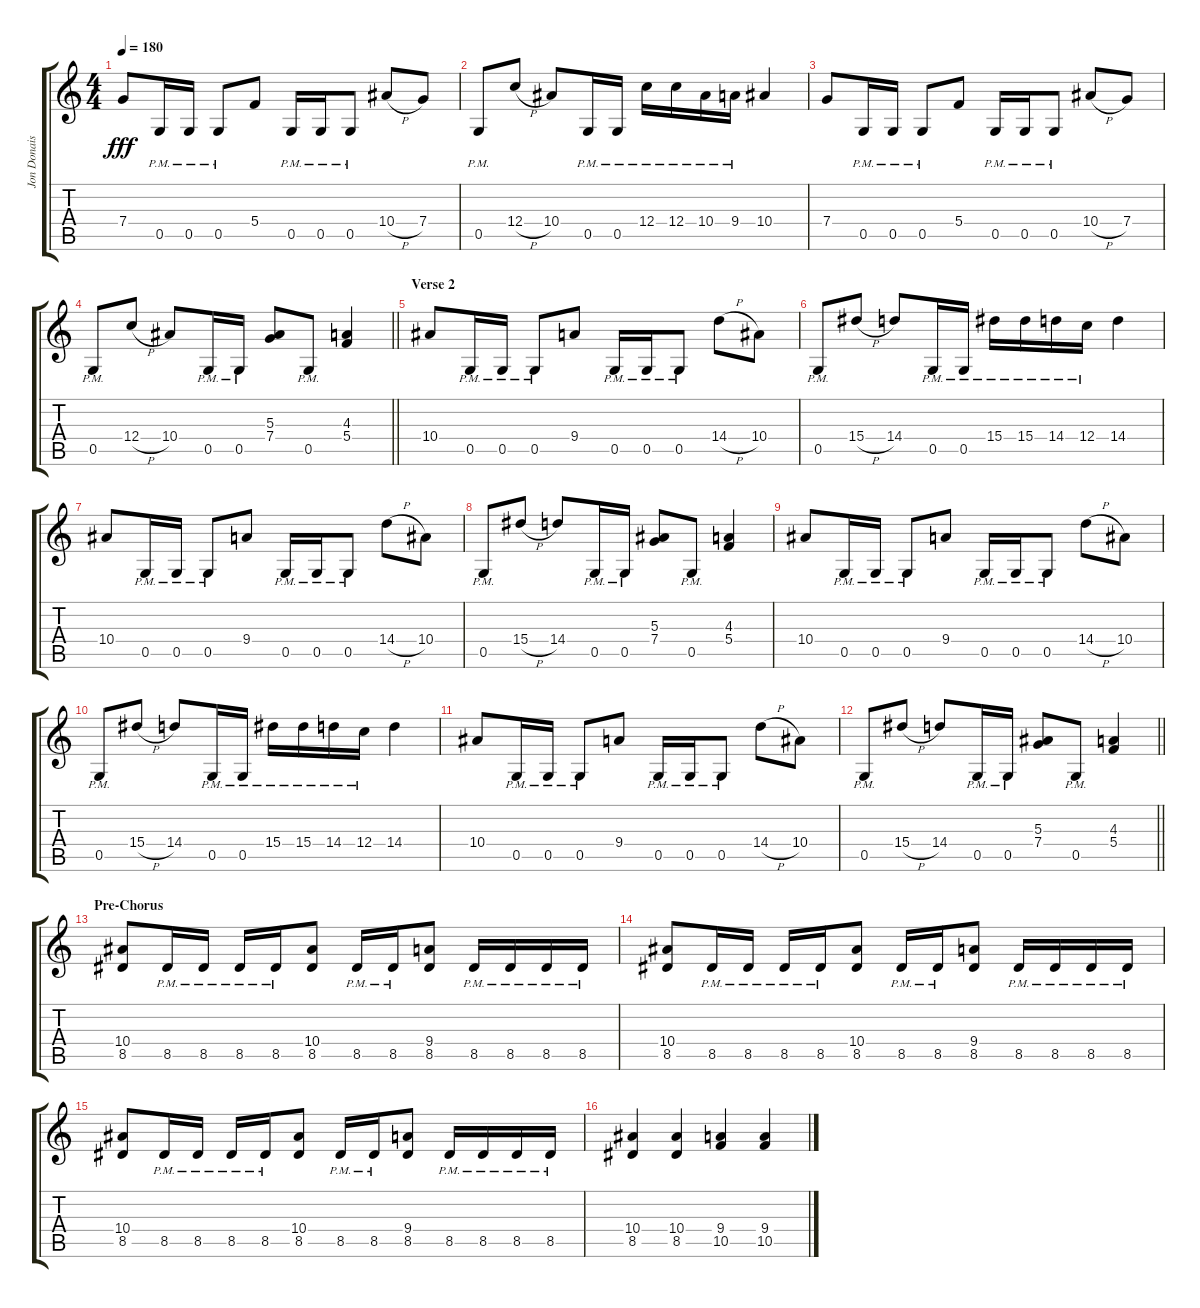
\track ("Jon Donais" "Jon Donais") {instrument distortionguitar}
\staff {score tabs}
\tuning (D4 A3 F3 C3 G2 D2) {hide}
\ts (4 4)
\tempo 180
\clef g2
\ks c
7.4.8{dy fff} 0.5{pm}.16 0.5{pm}.16 0.5{pm}.8 5.4.8 0.5{pm}.16 0.5{pm}.16 0.5{pm}.8 10.4{h}.8 7.4.8 |
0.5{pm}.8 12.4{h}.8 10.4.8 0.5{pm}.16 0.5{pm}.16 12.4{pm}.16 12.4{pm}.16 10.4{pm}.16 9.4{pm}.16 10.4.4 |
7.4.8 0.5{pm}.16 0.5{pm}.16 0.5{pm}.8 5.4.8 0.5{pm}.16 0.5{pm}.16 0.5{pm}.8 10.4{h}.8 7.4.8 |
\barLineRight lightlight
0.5{pm}.8 12.4{h}.8 10.4.8 0.5{pm}.16 0.5{pm}.16 (5.3 7.4).8 0.5{pm}.8 (4.3 5.4).4 |
\section ("" "Verse 2")
10.4.8 0.5{pm}.16 0.5{pm}.16 0.5{pm}.8 9.4.8 0.5{pm}.16 0.5{pm}.16 0.5{pm}.8 14.4{h}.8 10.4.8 |
0.5{pm}.8 15.4{h}.8 14.4.8 0.5{pm}.16 0.5{pm}.16 15.4{pm}.16 15.4{pm}.16 14.4{pm}.16 12.4{pm}.16 14.4.4 |
10.4.8 0.5{pm}.16 0.5{pm}.16 0.5{pm}.8 9.4.8 0.5{pm}.16 0.5{pm}.16 0.5{pm}.8 14.4{h}.8 10.4.8 |
0.5{pm}.8 15.4{h}.8 14.4.8 0.5{pm}.16 0.5{pm}.16 (5.3 7.4).8 0.5{pm}.8 (4.3 5.4).4 |
10.4.8 0.5{pm}.16 0.5{pm}.16 0.5{pm}.8 9.4.8 0.5{pm}.16 0.5{pm}.16 0.5{pm}.8 14.4{h}.8 10.4.8 |
0.5{pm}.8 15.4{h}.8 14.4.8 0.5{pm}.16 0.5{pm}.16 15.4{pm}.16 15.4{pm}.16 14.4{pm}.16 12.4{pm}.16 14.4.4 |
10.4.8 0.5{pm}.16 0.5{pm}.16 0.5{pm}.8 9.4.8 0.5{pm}.16 0.5{pm}.16 0.5{pm}.8 14.4{h}.8 10.4.8 |
\barLineRight lightlight
0.5{pm}.8 15.4{h}.8 14.4.8 0.5{pm}.16 0.5{pm}.16 (5.3 7.4).8 0.5{pm}.8 (4.3 5.4).4 |
\section ("" "Pre-Chorus")
(10.4 8.5).8 8.5{pm}.16 8.5{pm}.16 8.5{pm}.16 8.5{pm}.16 (10.4 8.5).8 8.5{pm}.16 8.5{pm}.16 (9.4 8.5).8 8.5{pm}.16 8.5{pm}.16 8.5{pm}.16 8.5{pm}.16 |
(10.4 8.5).8 8.5{pm}.16 8.5{pm}.16 8.5{pm}.16 8.5{pm}.16 (10.4 8.5).8 8.5{pm}.16 8.5{pm}.16 (9.4 8.5).8 8.5{pm}.16 8.5{pm}.16 8.5{pm}.16 8.5{pm}.16 |
(10.4 8.5).8 8.5{pm}.16 8.5{pm}.16 8.5{pm}.16 8.5{pm}.16 (10.4 8.5).8 8.5{pm}.16 8.5{pm}.16 (9.4 8.5).8 8.5{pm}.16 8.5{pm}.16 8.5{pm}.16 8.5{pm}.16 |
(10.4 8.5).4 (10.4 8.5).4 (9.4 10.5).4 (9.4 10.5).4
